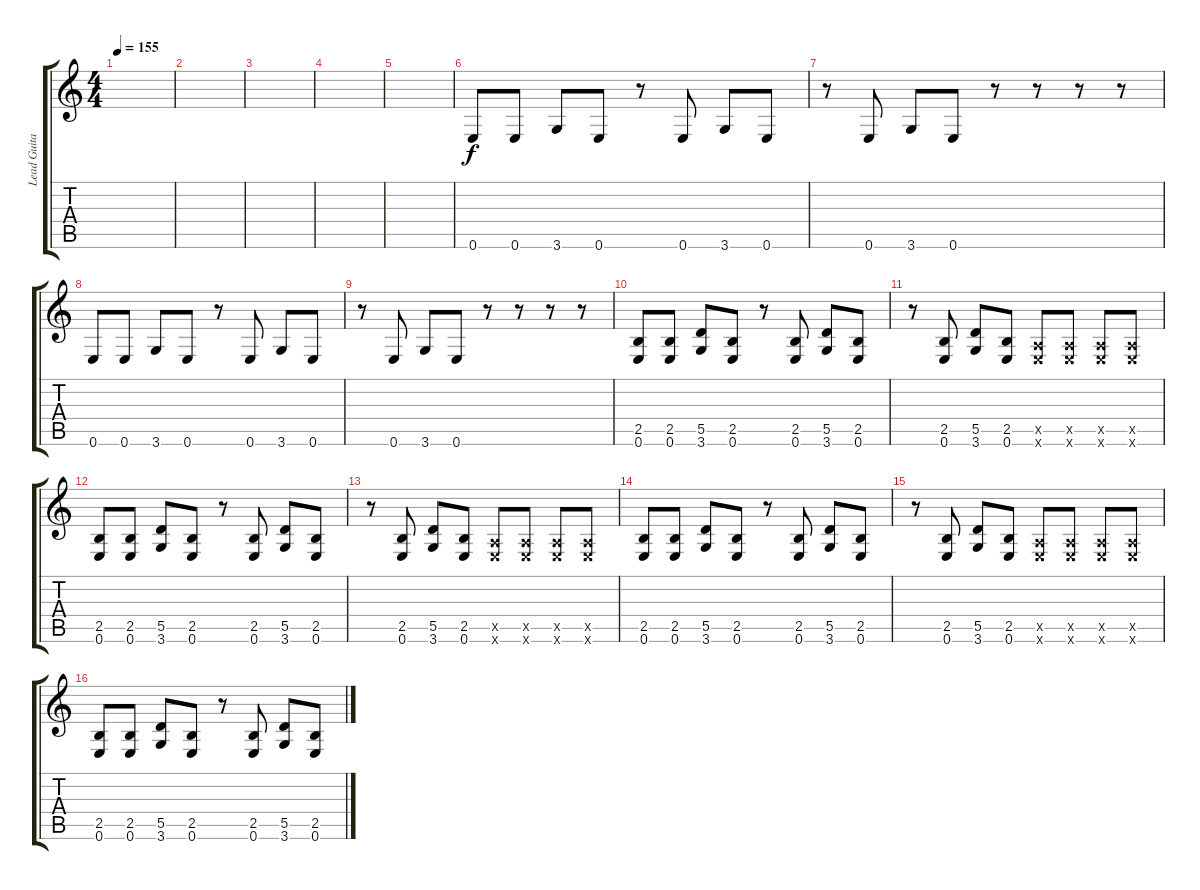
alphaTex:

\track ("Lead Guitar" "Lead Guita") {instrument distortionguitar}
\staff {score tabs}
\tuning (E4 B3 G3 D3 A2 E2) {hide}
\ts (4 4)
\tempo 155
\clef g2
\ks c
|
|
|
|
|
0.6.8 0.6.8 3.6.8 0.6.8 r.8 0.6.8 3.6.8 0.6.8 |
r.8 0.6.8 3.6.8 0.6.8 r.8 r.8 r.8 r.8 |
0.6.8 0.6.8 3.6.8 0.6.8 r.8 0.6.8 3.6.8 0.6.8 |
r.8 0.6.8 3.6.8 0.6.8 r.8 r.8 r.8 r.8 |
(2.5 0.6).8 (2.5 0.6).8 (5.5 3.6).8 (2.5 0.6).8 r.8 (2.5 0.6).8 (5.5 3.6).8 (2.5 0.6).8 |
r.8 (2.5 0.6).8 (5.5 3.6).8 (2.5 0.6).8 (0.5{x} 0.6{x}).8 (0.5{x} 0.6{x}).8 (0.5{x} 0.6{x}).8 (0.5{x} 0.6{x}).8 |
(2.5 0.6).8 (2.5 0.6).8 (5.5 3.6).8 (2.5 0.6).8 r.8 (2.5 0.6).8 (5.5 3.6).8 (2.5 0.6).8 |
r.8 (2.5 0.6).8 (5.5 3.6).8 (2.5 0.6).8 (0.5{x} 0.6{x}).8 (0.5{x} 0.6{x}).8 (0.5{x} 0.6{x}).8 (0.5{x} 0.6{x}).8 |
(2.5 0.6).8 (2.5 0.6).8 (5.5 3.6).8 (2.5 0.6).8 r.8 (2.5 0.6).8 (5.5 3.6).8 (2.5 0.6).8 |
r.8 (2.5 0.6).8 (5.5 3.6).8 (2.5 0.6).8 (0.5{x} 0.6{x}).8 (0.5{x} 0.6{x}).8 (0.5{x} 0.6{x}).8 (0.5{x} 0.6{x}).8 |
(2.5 0.6).8 (2.5 0.6).8 (5.5 3.6).8 (2.5 0.6).8 r.8 (2.5 0.6).8 (5.5 3.6).8 (2.5 0.6).8
